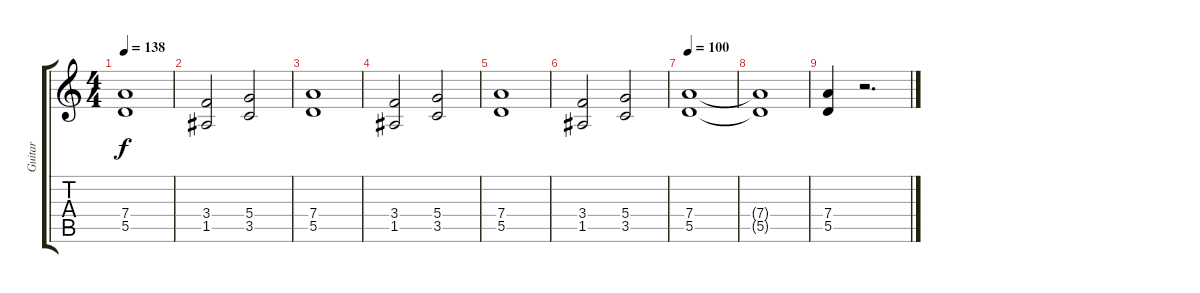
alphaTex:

\track ("Guitar" "Guitar") {instrument distortionguitar}
\staff {score tabs}
\tuning (E4 B3 G3 D3 A2 E2) {hide}
\ts (4 4)
\tempo 138
\clef g2
\ks c
(7.4 5.5).1{dy f} |
(3.4 1.5).2 (5.4 3.5).2 |
(7.4 5.5).1 |
(3.4 1.5).2 (5.4 3.5).2 |
(7.4 5.5).1 |
(3.4 1.5).2 (5.4 3.5).2 |
\tempo 100
(7.4 5.5).1 |
(7.4{t} 5.5{t}).1 |
(7.4 5.5).4 r.2{d}
